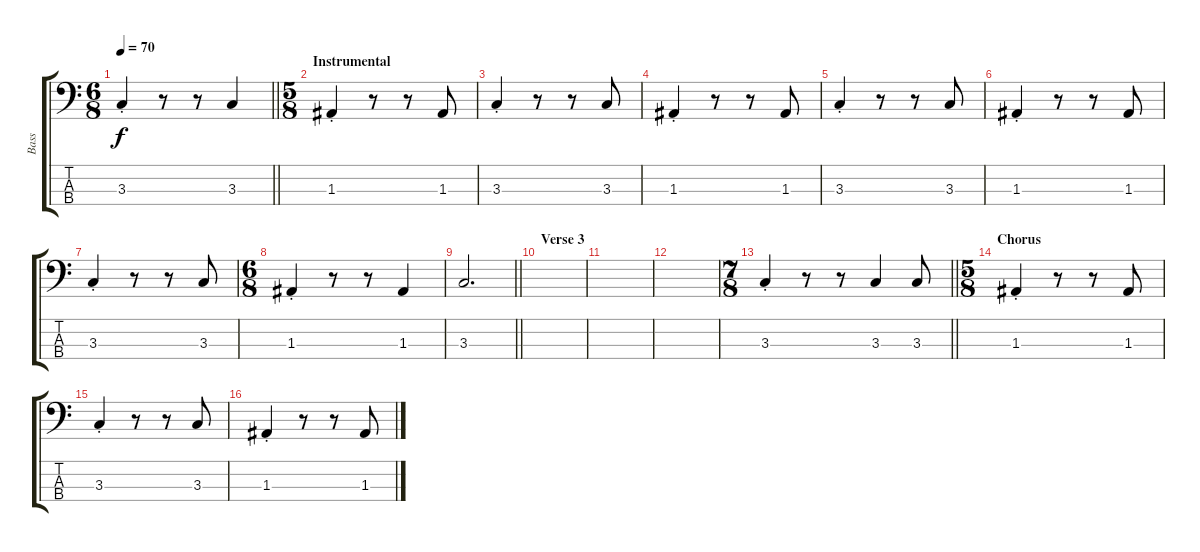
\track ("Bass" "Bass") {instrument electricbassfinger}
\staff {score tabs}
\tuning (G2 D2 A1 E1) {hide}
\ts (6 8)
\tempo 70
\clef f4
\barLineRight lightlight
\ks c
3.3{st}.4{dy f} r.8 r.8 3.3.4 |
\ts (5 8)
\section ("" "Instrumental")
1.3{st}.4 r.8 r.8 1.3.8 |
3.3{st}.4 r.8 r.8 3.3.8 |
1.3{st}.4 r.8 r.8 1.3.8 |
3.3{st}.4 r.8 r.8 3.3.8 |
1.3{st}.4 r.8 r.8 1.3.8 |
3.3{st}.4 r.8 r.8 3.3.8 |
\ts (6 8)
1.3{st}.4 r.8 r.8 1.3.4 |
\barLineRight lightlight
3.3.2{d} |
\section ("" "Verse 3")
|
|
|
\ts (7 8)
\barLineRight lightlight
3.3{st}.4 r.8 r.8 3.3.4 3.3.8 |
\ts (5 8)
\section ("" "Chorus")
1.3{st}.4 r.8 r.8 1.3.8 |
3.3{st}.4 r.8 r.8 3.3.8 |
1.3{st}.4 r.8 r.8 1.3.8
